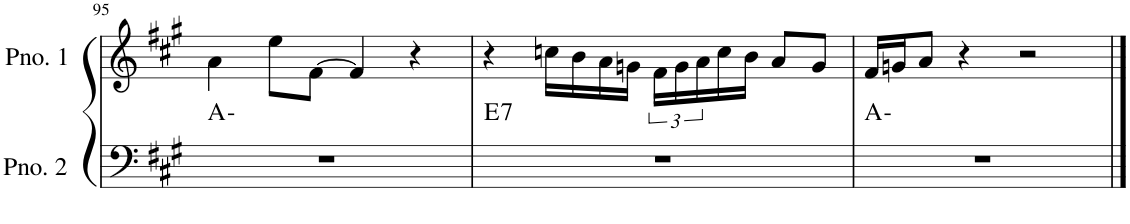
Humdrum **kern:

**kern	**harte	**kern
*part2	*part2	*part1
*staff2	*	*staff1
*I"ピアノ 2	*	*I"ピアノ 1
!!LO:PB:g=z
*clefF4	*	*clefG2
*k[f#c#g#]	*	*k[f#c#g#]
*M4/4	*	*M4/4
=95	=95	=95
1r	A:min	4a\
.	.	8ee\L
.	.	[8f#\J
.	.	4f#/]
.	.	4r
=96	=96	=96
!	!LO:H:kt=7	!
1r	E:7	4r
.	.	16ccn\LL
.	.	16b\
.	.	16a\
.	.	16gn\JJ
.	.	24f#\LL
.	.	24g\
.	.	24a\
.	.	16cc\
.	.	16b\JJ
.	.	8a/L
.	.	8g/J
=97	=97	=97
1r	A:min	16f#/LL
.	.	16gn/J
.	.	8a/J
.	.	4r
.	.	2r
==	==	==
*-	*-	*-
